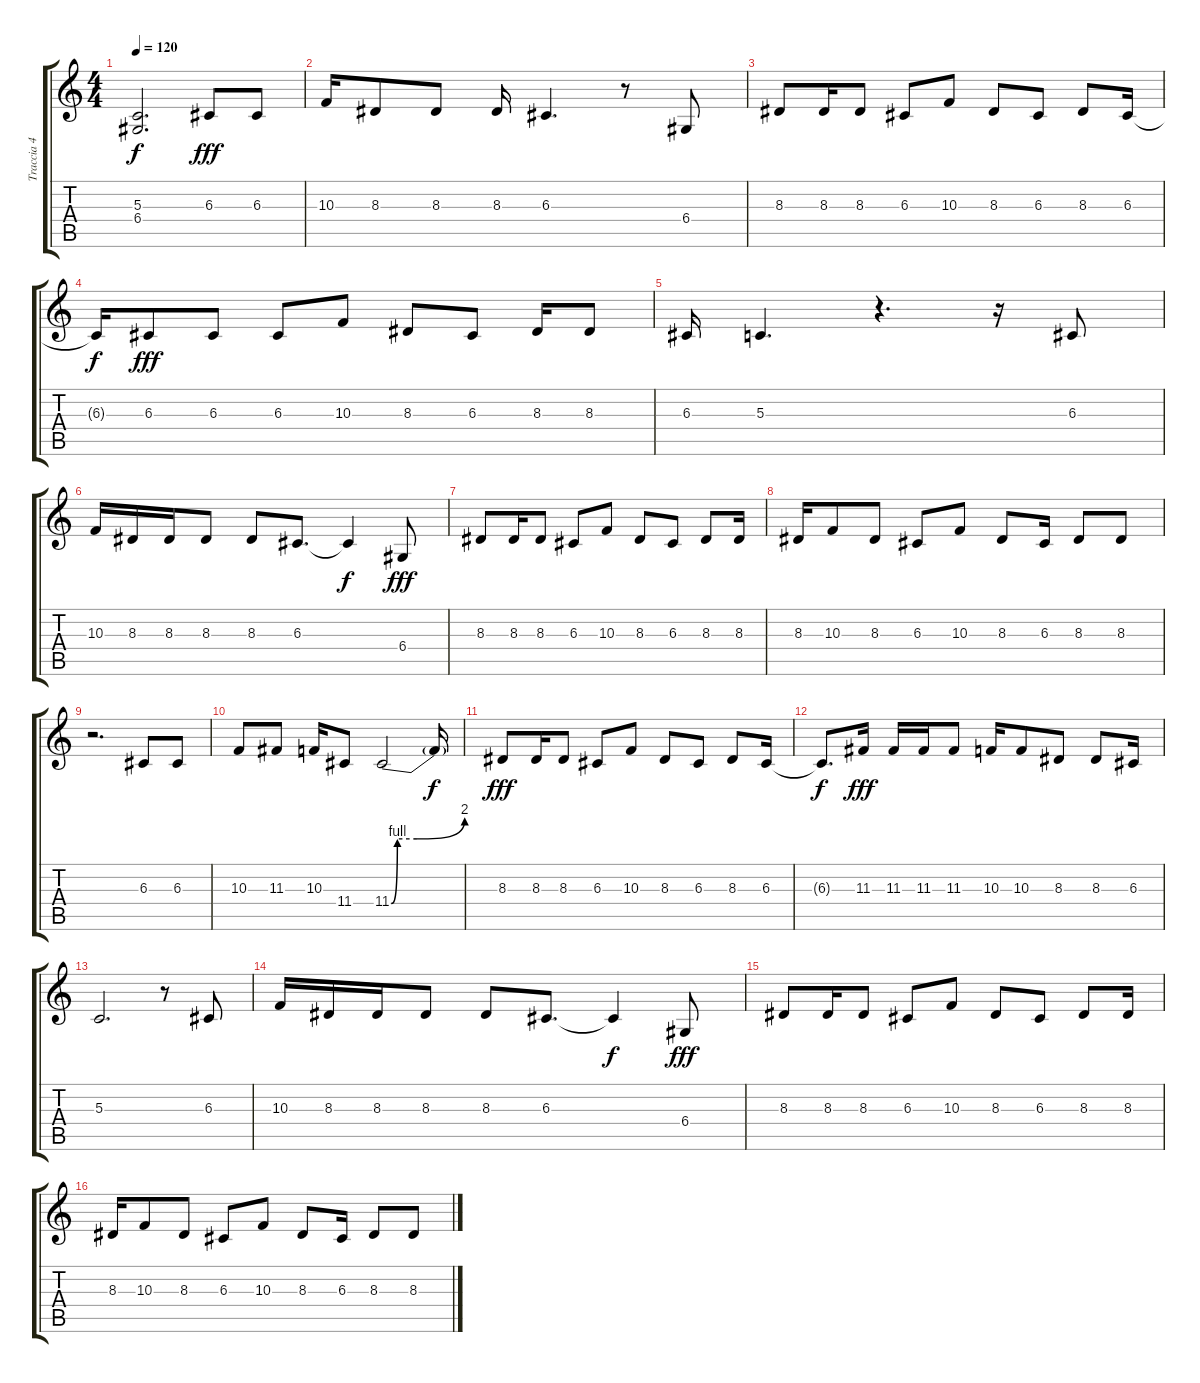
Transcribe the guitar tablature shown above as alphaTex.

\track ("Traccia 4" "Traccia 4") {instrument trumpet}
\staff {score tabs}
\tuning (E4 B3 G3 D3 A2 E2) {hide}
\ts (4 4)
\tempo 120
\clef g2
\ks c
(5.3{t} 6.4{t}).2{d dy f} 6.3.8{dy fff} 6.3.8 |
10.3.16 8.3.8 8.3.8 8.3.16 6.3.4{d} r.8 6.4.8 |
8.3.8 8.3.16 8.3.8 6.3.8 10.3.8 8.3.8 6.3.8 8.3.8 6.3.16 |
6.3{t}.16{dy f} 6.3.8{dy fff} 6.3.8 6.3.8 10.3.8 8.3.8 6.3.8 8.3.16 8.3.8 |
6.3.16 5.3.4{d} r.4{d} r.16 6.3.8 |
10.3.16 8.3.16 8.3.16 8.3.8 8.3.8 6.3.8{d} 6.3{t}.4{dy f} 6.4.8{dy fff} |
8.3.8 8.3.16 8.3.8 6.3.8 10.3.8 8.3.8 6.3.8 8.3.8 8.3.16 |
8.3.16 10.3.8 8.3.8 6.3.8 10.3.8 8.3.8 6.3.16 8.3.8 8.3.8 |
r.2{d} 6.3.8 6.3.8 |
10.3.8 11.3.8 10.3.16 11.4.8 11.4{be (custom 0 0 5 4 15 4 21 4 60 8)}.2 11.4{t}.16{dy f} |
8.3.8{dy fff} 8.3.16 8.3.8 6.3.8 10.3.8 8.3.8 6.3.8 8.3.8 6.3.16 |
6.3{t}.8{d dy f} 11.3.16{dy fff} 11.3.16 11.3.16 11.3.8 10.3.16 10.3.8 8.3.8 8.3.8 6.3.16 |
5.3.2{d} r.8 6.3.8 |
10.3.16 8.3.16 8.3.16 8.3.8 8.3.8 6.3.8{d} 6.3{t}.4{dy f} 6.4.8{dy fff} |
8.3.8 8.3.16 8.3.8 6.3.8 10.3.8 8.3.8 6.3.8 8.3.8 8.3.16 |
8.3.16 10.3.8 8.3.8 6.3.8 10.3.8 8.3.8 6.3.16 8.3.8 8.3.8
